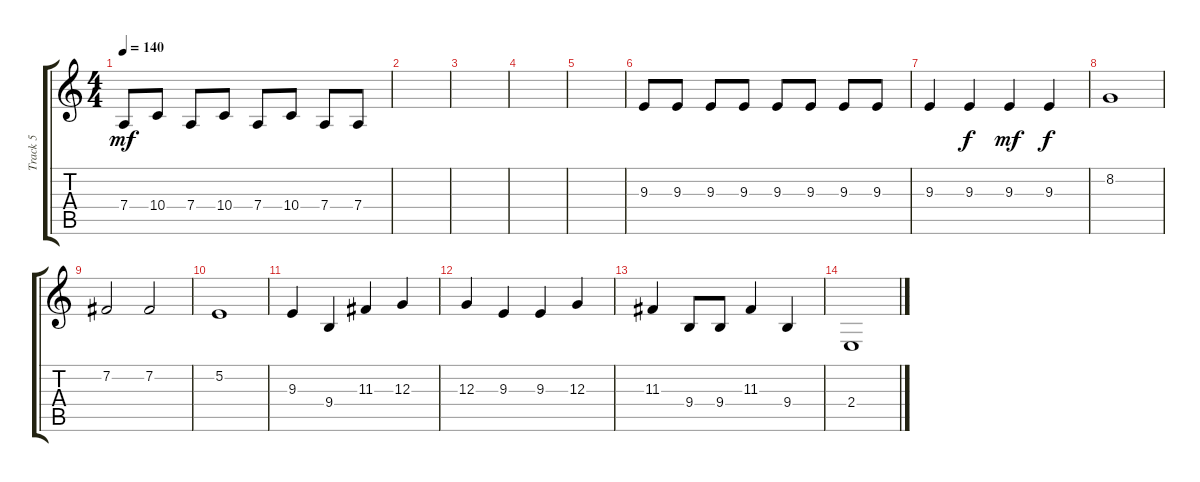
\track ("Track 5" "Track 5") {instrument trombone}
\staff {score tabs}
\tuning (E4 B3 G3 D3 A2 E2) {hide}
\ts (4 4)
\tempo 140
\clef g2
\ks c
7.4.8{dy mf} 10.4.8 7.4.8 10.4.8 7.4.8 10.4.8 7.4.8 7.4.8 |
|
|
|
|
9.3.8 9.3.8 9.3.8 9.3.8 9.3.8 9.3.8 9.3.8 9.3.8 |
9.3.4 9.3.4{dy f} 9.3.4{dy mf} 9.3.4{dy f} |
8.2.1 |
7.2.2 7.2.2 |
5.2.1 |
9.3.4 9.4.4 11.3.4 12.3.4 |
12.3.4 9.3.4 9.3.4 12.3.4 |
11.3.4 9.4.8 9.4.8 11.3.4 9.4.4 |
2.4.1
